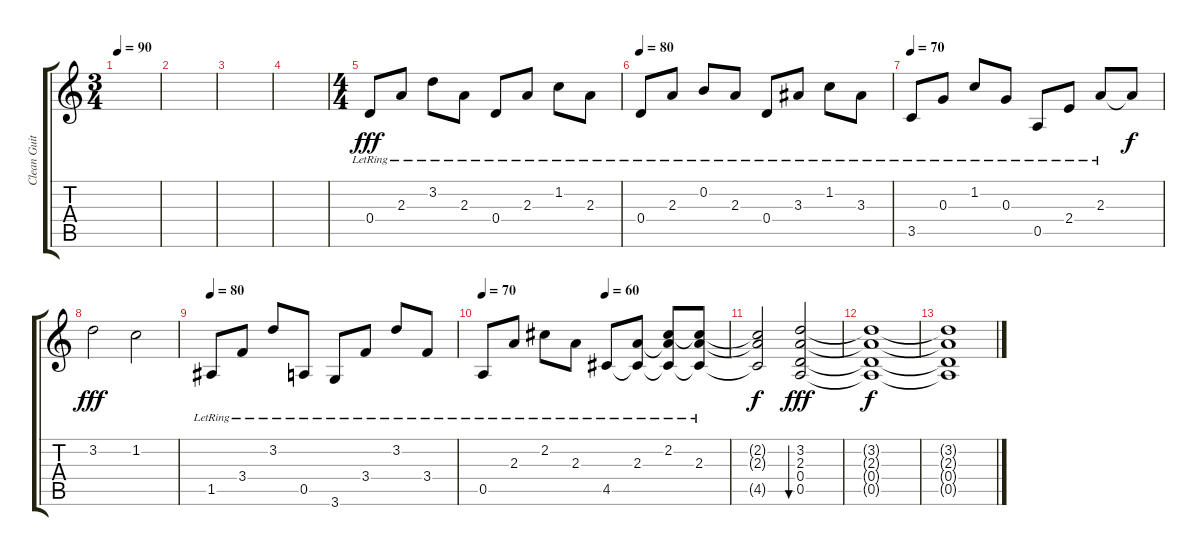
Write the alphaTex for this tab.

\track ("Clean Guitar" "Clean Guit") {instrument acousticguitarsteel}
\staff {score tabs}
\tuning (E4 B3 G3 D3 A2 E2) {hide}
\ts (3 4)
\tempo 90
\clef g2
\ks c
|
|
|
|
\ts (4 4)
0.4{lr}.8{dy fff} 2.3{lr}.8 3.2{lr}.8 2.3{lr}.8 0.4{lr}.8 2.3{lr}.8 1.2{lr}.8 2.3{lr}.8 |
\tempo 80
0.4{lr}.8 2.3{lr}.8 0.2{lr}.8 2.3{lr}.8 0.4{lr}.8 3.3{lr}.8 1.2{lr}.8 3.3{lr}.8 |
\tempo 70
3.5{lr}.8 0.3{lr}.8 1.2{lr}.8 0.3{lr}.8 0.5{lr}.8 2.4{lr}.8 2.3{lr}.8 2.3{t}.8{dy f} |
3.2.2{dy fff} 1.2.2 |
\tempo 80
1.5{lr}.8 3.4{lr}.8 3.2{lr}.8 0.5{lr}.8 3.6{lr}.8 3.4{lr}.8 3.2{lr}.8 3.4{lr}.8 |
\tempo 70
\tempo (60 0.5)
0.5{lr}.8 2.3{lr}.8 2.2{lr}.8 2.3{lr}.8 4.5{lr}.8 (2.3{lr} 4.5{t}).8 (2.2{lr} 2.3{t} 4.5{t}).8 (2.2{t} 2.3{lr} 4.5{t}).8 |
(2.2{t} 2.3{t} 4.5{t}).2{dy f} (3.2 2.3 0.4 0.5).2{bu 120 dy fff} |
(3.2{t} 2.3{t} 0.4{t} 0.5{t}).1{dy f} |
(3.2{t} 2.3{t} 0.4{t} 0.5{t}).1
